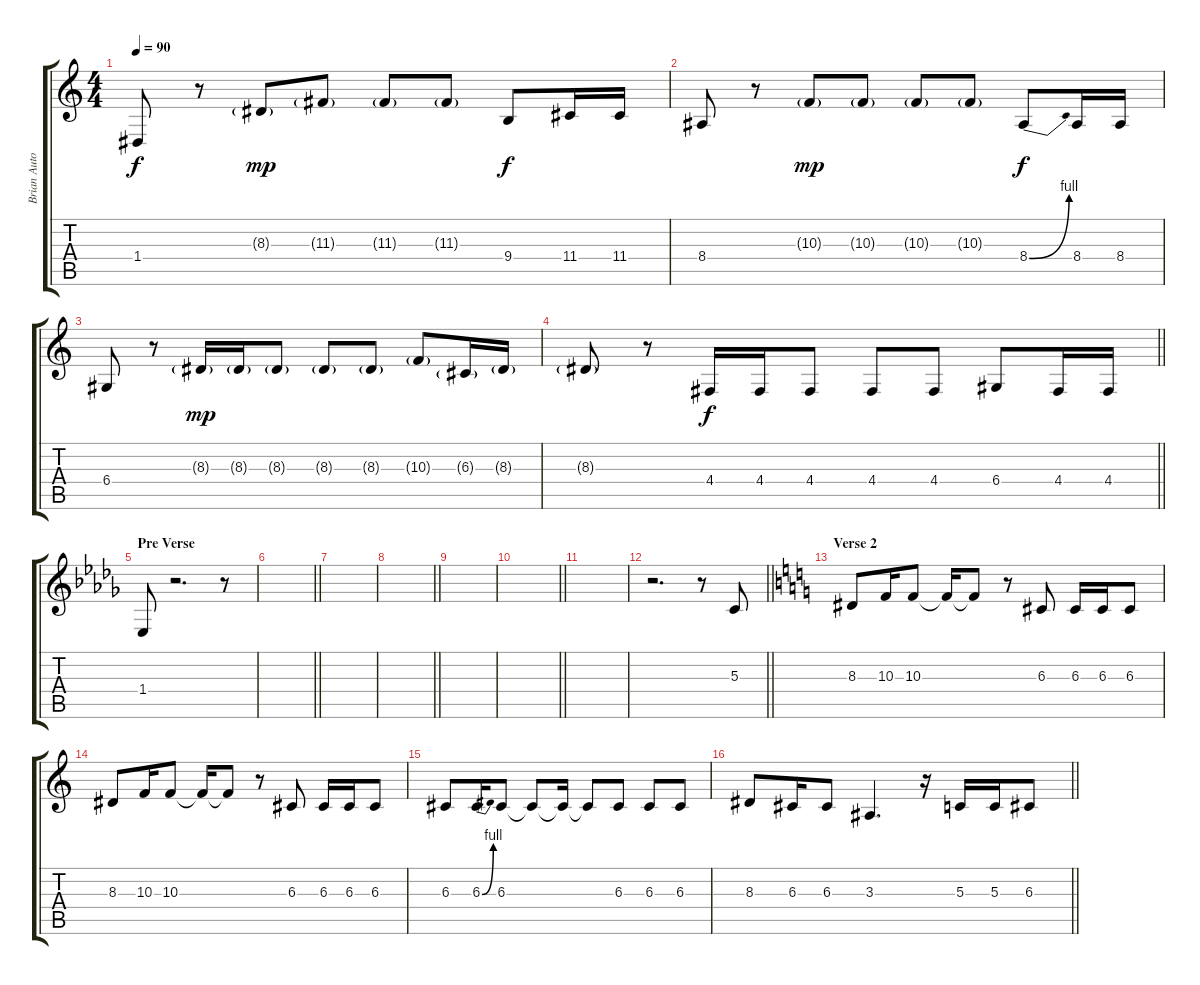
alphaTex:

\track ("Brian Autore (Vocals)" "Brian Auto") {instrument oboe}
\staff {score tabs}
\tuning (E4 B3 G3 D3 A2 E2) {hide}
\ts (4 4)
\tempo 90
\clef g2
\ks c
1.4.8{dy f} r.8 8.3{g}.8{dy mp} 11.3{g}.8 11.3{g}.8 11.3{g}.8 9.4.8{dy f} 11.4.16 11.4.16 |
8.4.8 r.8 10.3{g}.8{dy mp} 10.3{g}.8 10.3{g}.8 10.3{g}.8 8.4{be (bend 0 0 60 4)}.8{dy f} 8.4.16 8.4.16 |
6.4.8 r.8 8.3{g}.16{dy mp} 8.3{g}.16 8.3{g}.8 8.3{g}.8 8.3{g}.8 10.3{g}.8 6.3{g}.16 8.3{g}.16 |
\barLineRight lightlight
8.3{g}.8 r.8 4.4.16{dy f} 4.4.16 4.4.8 4.4.8 4.4.8 6.4.8 4.4.16 4.4.16 |
\section ("" "Pre Verse")
\ks db
1.4.8 r.2{d} r.8 |
\barLineRight lightlight
|
|
\barLineRight lightlight
|
|
\barLineRight lightlight
|
|
\barLineRight lightlight
r.2{d} r.8 5.3.8 |
\section ("" "Verse 2")
\ks c
8.3.8 10.3.16 10.3.8 10.3{t}.16 10.3{t}.8 r.8 6.3.8 6.3.16 6.3.16 6.3.8 |
8.3.8 10.3.16 10.3.8 10.3{t}.16 10.3{t}.8 r.8 6.3.8 6.3.16 6.3.16 6.3.8 |
6.3.8 6.3{be (bend 0 0 60 4)}.16 6.3.8 6.3{t}.8 6.3{t}.16 6.3{t}.8 6.3.8 6.3.8 6.3.8 |
\barLineRight lightlight
8.3.8 6.3.16 6.3.8 3.3.4{d} r.16 5.3.16 5.3.16 6.3.8
